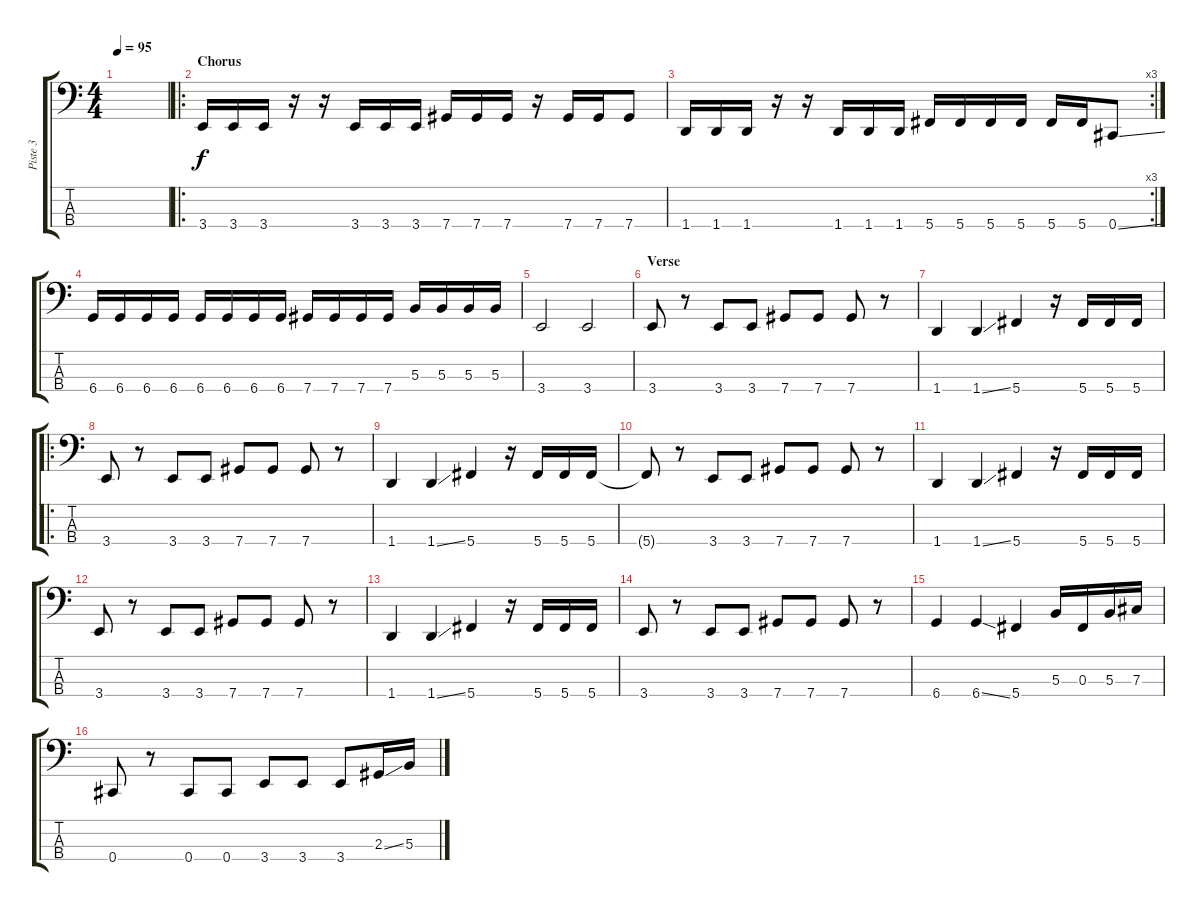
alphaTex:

\track ("Piste 3" "Piste 3") {instrument electricbassfinger}
\staff {score tabs}
\tuning (E2 B1 Gb1 Db1) {hide}
\ts (4 4)
\tempo 95
\clef f4
\ks c
|
\ro
\section ("" "Chorus")
3.4.16 3.4.16 3.4.16 r.16 r.16 3.4.16 3.4.16 3.4.16 7.4.16 7.4.16 7.4.16 r.16 7.4.16 7.4.16 7.4.8 |
\rc 3
1.4.16 1.4.16 1.4.16 r.16 r.16 1.4.16 1.4.16 1.4.16 5.4.16 5.4.16 5.4.16 5.4.16 5.4.16 5.4.16 0.4{ss}.8 |
6.4.16 6.4.16 6.4.16 6.4.16 6.4.16 6.4.16 6.4.16 6.4.16 7.4.16 7.4.16 7.4.16 7.4.16 5.3.16 5.3.16 5.3.16 5.3.16 |
3.4.2 3.4.2 |
\section ("" "Verse")
3.4.8 r.8 3.4.8 3.4.8 7.4.8 7.4.8 7.4.8 r.8 |
1.4.4 1.4{ss}.4 5.4.4 r.16 5.4.16 5.4.16 5.4.16 |
\ro
3.4.8 r.8 3.4.8 3.4.8 7.4.8 7.4.8 7.4.8 r.8 |
1.4.4 1.4{ss}.4 5.4.4 r.16 5.4.16 5.4.16 5.4.16 |
5.4{t}.8 r.8 3.4.8 3.4.8 7.4.8 7.4.8 7.4.8 r.8 |
1.4.4 1.4{ss}.4 5.4.4 r.16 5.4.16 5.4.16 5.4.16 |
3.4.8 r.8 3.4.8 3.4.8 7.4.8 7.4.8 7.4.8 r.8 |
1.4.4 1.4{ss}.4 5.4.4 r.16 5.4.16 5.4.16 5.4.16 |
3.4.8 r.8 3.4.8 3.4.8 7.4.8 7.4.8 7.4.8 r.8 |
6.4.4 6.4{ss}.4 5.4.4 5.3.16 0.3.16 5.3.16 7.3.16 |
0.4.8 r.8 0.4.8 0.4.8 3.4.8 3.4.8 3.4.8 2.3{ss}.16 5.3.16
